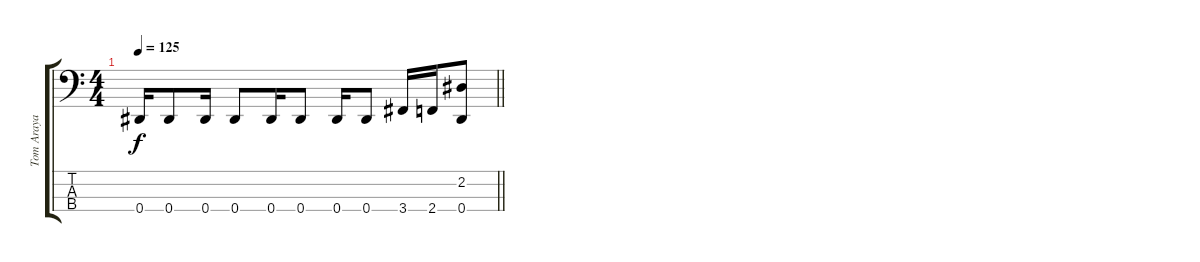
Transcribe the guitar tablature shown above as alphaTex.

\track ("Tom Araya" "Tom Araya") {instrument electricbassfinger}
\staff {score tabs}
\tuning (Gb2 Db2 Ab1 Eb1) {hide}
\ts (4 4)
\tempo 125
\clef f4
\barLineRight lightlight
\ks c
0.4.16{dy f} 0.4.8 0.4.16 0.4.8 0.4.16 0.4.8 0.4.16 0.4.8 3.4.16 2.4.16 (2.2 0.4).8
